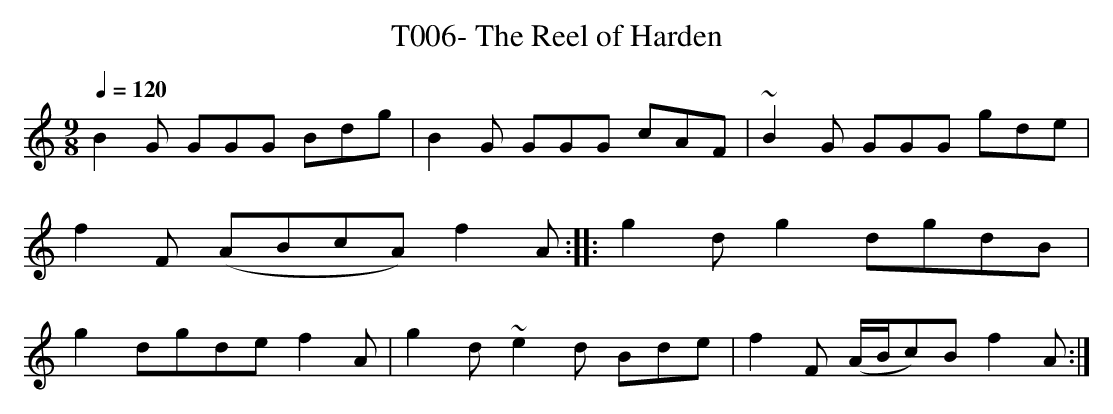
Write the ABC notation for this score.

X:1
T:T006- The Reel of Harden
Q:1/4=120
L:1/8
M:9/8
K:Am
B2G GGG Bdg|B2G GGG cAF|~B2G GGG gde|f2F (ABcA)f2A::\
g2dg2dgdB|g2dgdef2A|g2d~e2d Bde|f2F (A/B/c)Bf2A:|]
